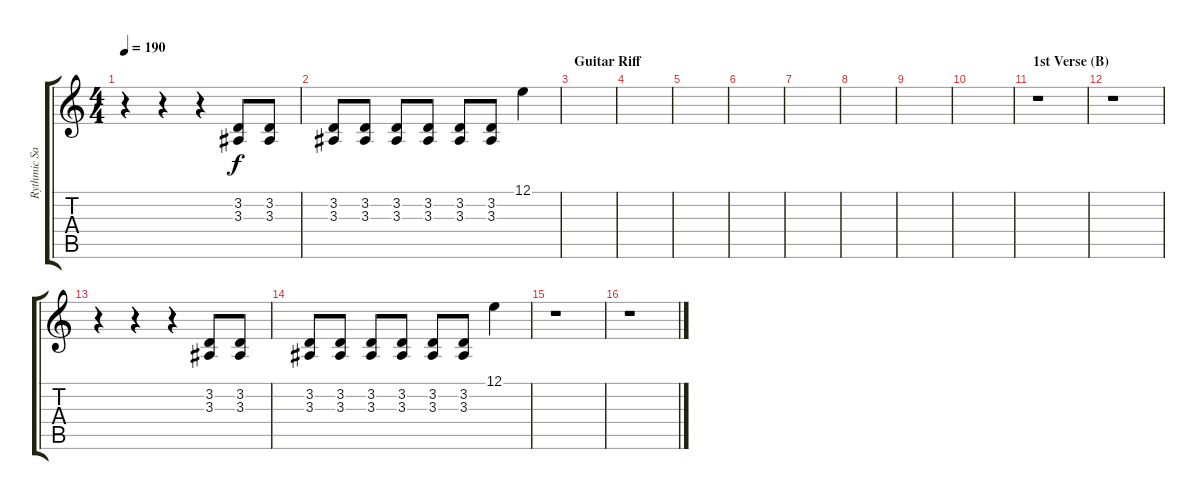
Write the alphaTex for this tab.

\track ("Rythmic Sample" "Rythmic Sa") {instrument lead1square}
\staff {score tabs}
\tuning (E4 B3 G3 D3 A2 D2) {hide}
\ts (4 4)
\tempo 190
\clef g2
\ks c
r.4{dy f} r.4 r.4 (3.2 3.3).8{volume 7 instrument synthdrum} (3.2 3.3).8 |
(3.2 3.3).8 (3.2 3.3).8 (3.2 3.3).8 (3.2 3.3).8 (3.2 3.3).8 (3.2 3.3).8 12.1.4{volume 15 instrument lead2sawtooth} |
\section ("" "Guitar Riff")
|
|
|
|
|
|
|
|
\section ("" "1st Verse (B)")
r.1 |
r.1 |
r.4 r.4 r.4 (3.2 3.3).8{volume 7 instrument synthdrum} (3.2 3.3).8 |
(3.2 3.3).8 (3.2 3.3).8 (3.2 3.3).8 (3.2 3.3).8 (3.2 3.3).8 (3.2 3.3).8 12.1.4{volume 15 instrument lead2sawtooth} |
r.1 |
r.1
